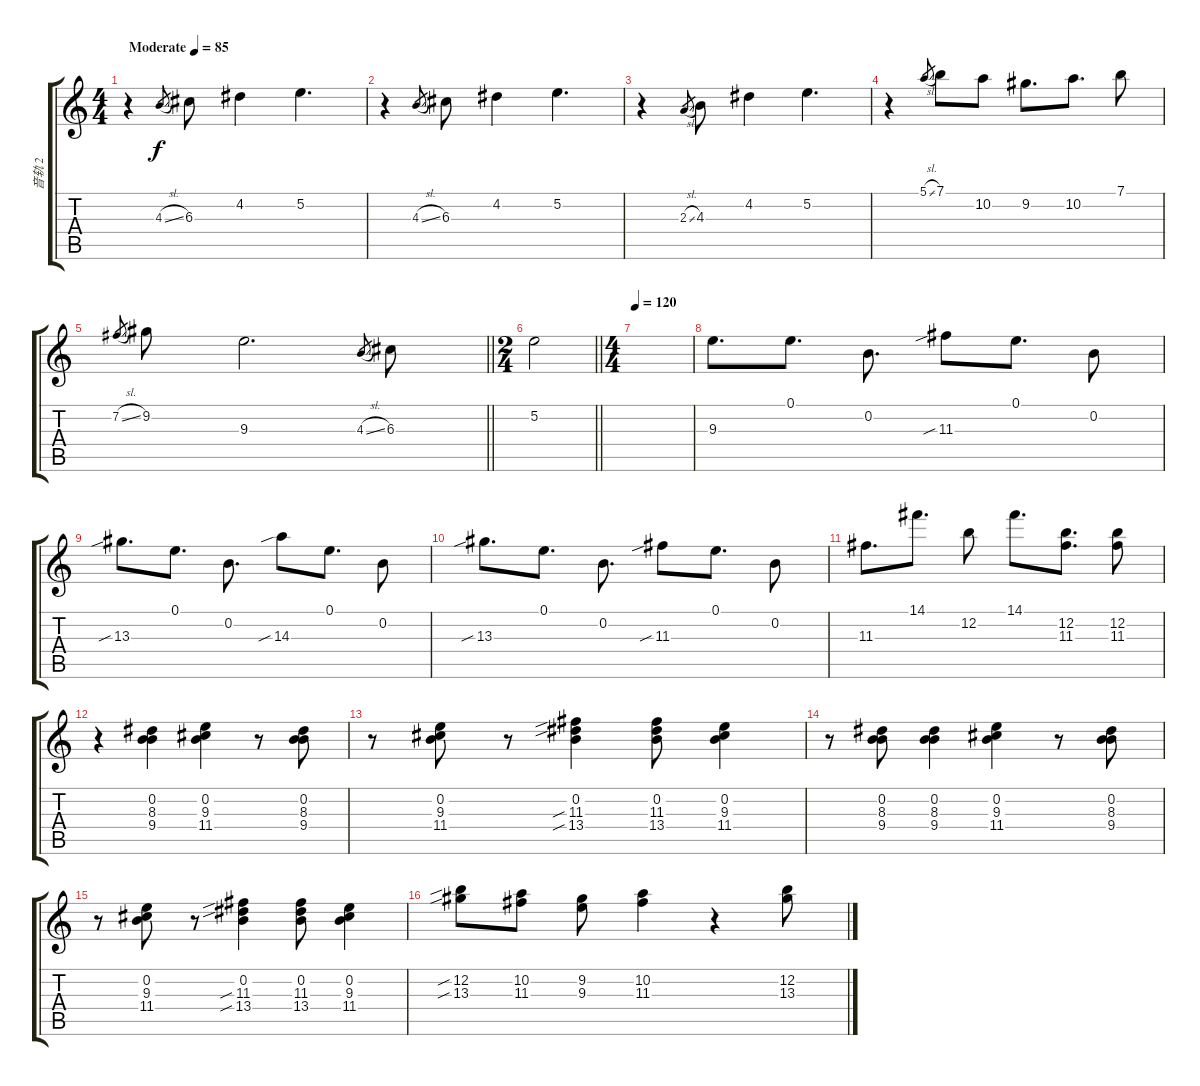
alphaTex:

\track ("音轨 2" "音轨 2") {instrument acousticguitarsteel}
\staff {score tabs}
\tuning (E4 B3 G3 D3 A2 E2) {hide}
\ts (4 4)
\tempo (85 "Moderate")
\clef g2
\ks c
r.4{dy f instrument acousticguitarsteel} 4.3{sl}.8{gr} 6.3.8 4.2.4 5.2.4{d} |
r.4 4.3{sl}.8{gr} 6.3.8 4.2.4 5.2.4{d} |
r.4 2.3{sl}.8{gr} 4.3.8 4.2.4 5.2.4{d} |
r.4 5.1{sl}.8{gr} 7.1.8 10.2.8 9.2.8{d} 10.2.8{d} 7.1.8 |
\barLineRight lightlight
7.2{sl}.8{gr} 9.2.8 9.3.2{d} 4.3{sl}.8{gr} 6.3.8 |
\ts (2 4)
\barLineRight lightlight
5.2.2 |
\ts (4 4)
\section ("" "")
\tempo 120
|
9.3.8{d} 0.1.8{d} 0.2.8{d} 11.3{sib}.8 0.1.8{d} 0.2.8 |
13.3{sib}.8{d} 0.1.8{d} 0.2.8{d} 14.3{sib}.8 0.1.8{d} 0.2.8 |
13.3{sib}.8{d} 0.1.8{d} 0.2.8{d} 11.3{sib}.8 0.1.8{d} 0.2.8 |
11.3.8{d} 14.1.8{d} 12.2.8 14.1.8{d} (12.2 11.3).8{d} (12.2 11.3).8 |
r.4 (0.2 8.3 9.4).4 (0.2 9.3 11.4).4 r.8 (0.2 8.3 9.4).8 |
r.8 (0.2 9.3 11.4).8 r.8 (0.2 11.3{sib} 13.4{sib}).4 (0.2 11.3 13.4).8 (0.2 9.3 11.4).4 |
r.8 (0.2 8.3 9.4).8 (0.2 8.3 9.4).4 (0.2 9.3 11.4).4 r.8 (0.2 8.3 9.4).8 |
r.8 (0.2 9.3 11.4).8 r.8 (0.2 11.3{sib} 13.4{sib}).4 (0.2 11.3 13.4).8 (0.2 9.3 11.4).4 |
(12.2{sib} 13.3{sib}).8 (10.2 11.3).8 (9.2 9.3).8 (10.2 11.3).4 r.4 (12.2 13.3).8
